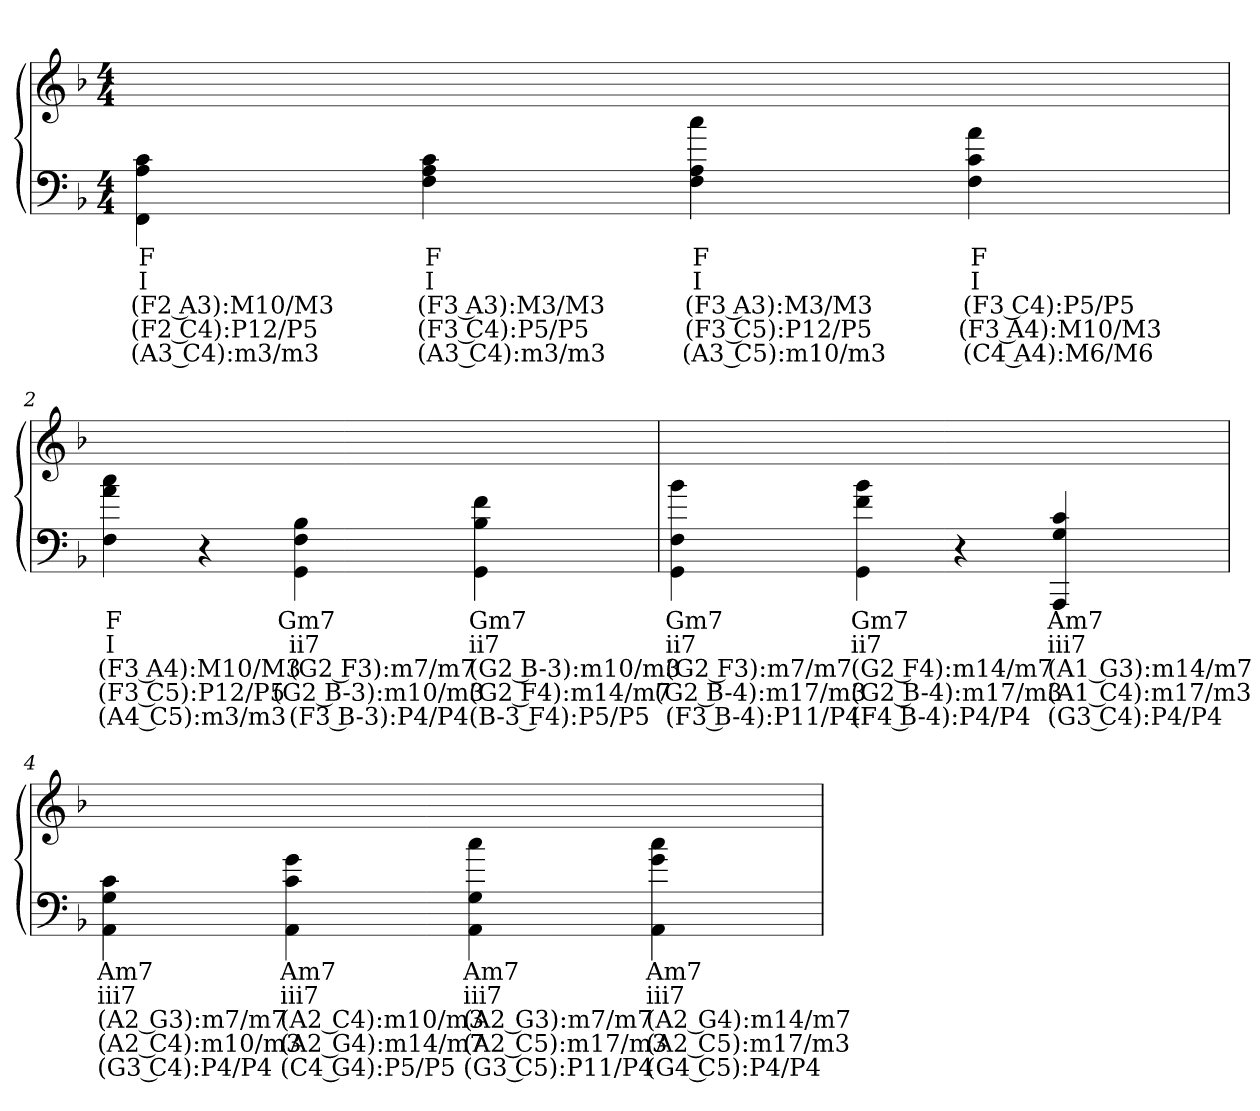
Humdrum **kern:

**kern	**text	**text	**text	**text	**text	**kern
*part2	*part2	*part2	*part2	*part2	*part2	*part1
*staff2	*staff2	*staff2	*staff2	*staff2	*staff2	*staff1
*clefF4	*	*	*	*	*	*clefG2
*k[b-]	*	*	*	*	*	*k[b-]
*F:	*	*	*	*	*	*F:
*M4/4	*	*	*	*	*	*M4/4
*MM60	*	*	*	*	*	*MM60
=1	=1	=1	=1	=1	=1	=1
4FF 4A 4c	F	I	(F2 A3):M10/M3	(F2 C4):P12/P5	(A3 C4):m3/m3	1ryy
4F 4A 4c	F	I	(F3 A3):M3/M3	(F3 C4):P5/P5	(A3 C4):m3/m3	.
4F 4A 4cc	F	I	(F3 A3):M3/M3	(F3 C5):P12/P5	(A3 C5):m10/m3	.
4F 4c 4a	F	I	(F3 C4):P5/P5	(F3 A4):M10/M3	(C4 A4):M6/M6	.
=2	=2	=2	=2	=2	=2	=2
4F 4a 4cc	F	I	(F3 A4):M10/M3	(F3 C5):P12/P5	(A4 C5):m3/m3	1ryy
4r	.	.	.	.	.	.
4GG 4F 4B-	Gm7	ii7	(G2 F3):m7/m7	(G2 B-3):m10/m3	(F3 B-3):P4/P4	.
4GG 4B- 4f	Gm7	ii7	(G2 B-3):m10/m3	(G2 F4):m14/m7	(B-3 F4):P5/P5	.
=3	=3	=3	=3	=3	=3	=3
4GG 4F 4b-	Gm7	ii7	(G2 F3):m7/m7	(G2 B-4):m17/m3	(F3 B-4):P11/P4	1ryy
4GG 4f 4b-	Gm7	ii7	(G2 F4):m14/m7	(G2 B-4):m17/m3	(F4 B-4):P4/P4	.
4r	.	.	.	.	.	.
4AAA 4G 4c	Am7	iii7	(A1 G3):m14/m7	(A1 C4):m17/m3	(G3 C4):P4/P4	.
=4	=4	=4	=4	=4	=4	=4
4AA 4G 4c	Am7	iii7	(A2 G3):m7/m7	(A2 C4):m10/m3	(G3 C4):P4/P4	1ryy
4AA 4c 4g	Am7	iii7	(A2 C4):m10/m3	(A2 G4):m14/m7	(C4 G4):P5/P5	.
4AA 4G 4cc	Am7	iii7	(A2 G3):m7/m7	(A2 C5):m17/m3	(G3 C5):P11/P4	.
4AA 4g 4cc	Am7	iii7	(A2 G4):m14/m7	(A2 C5):m17/m3	(G4 C5):P4/P4	.
=	=	=	=	=	=	=
*-	*-	*-	*-	*-	*-	*-
